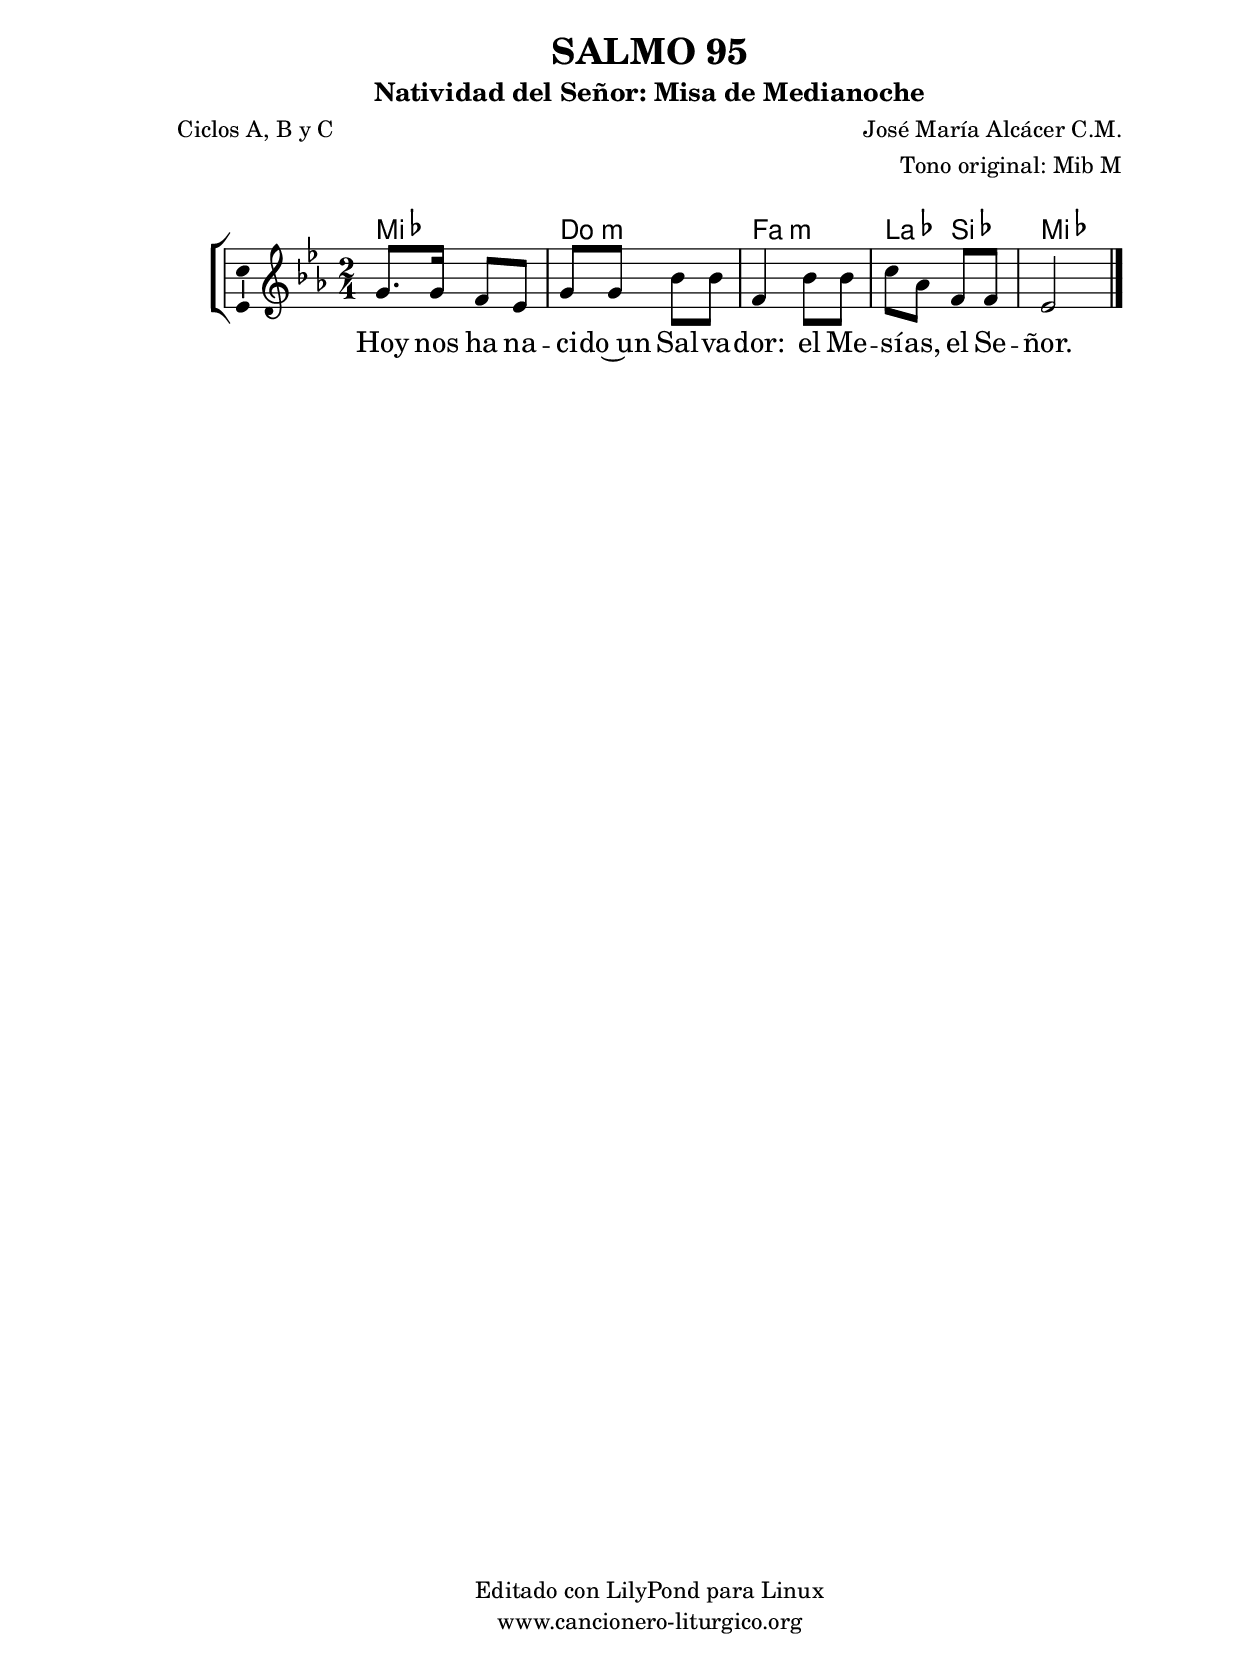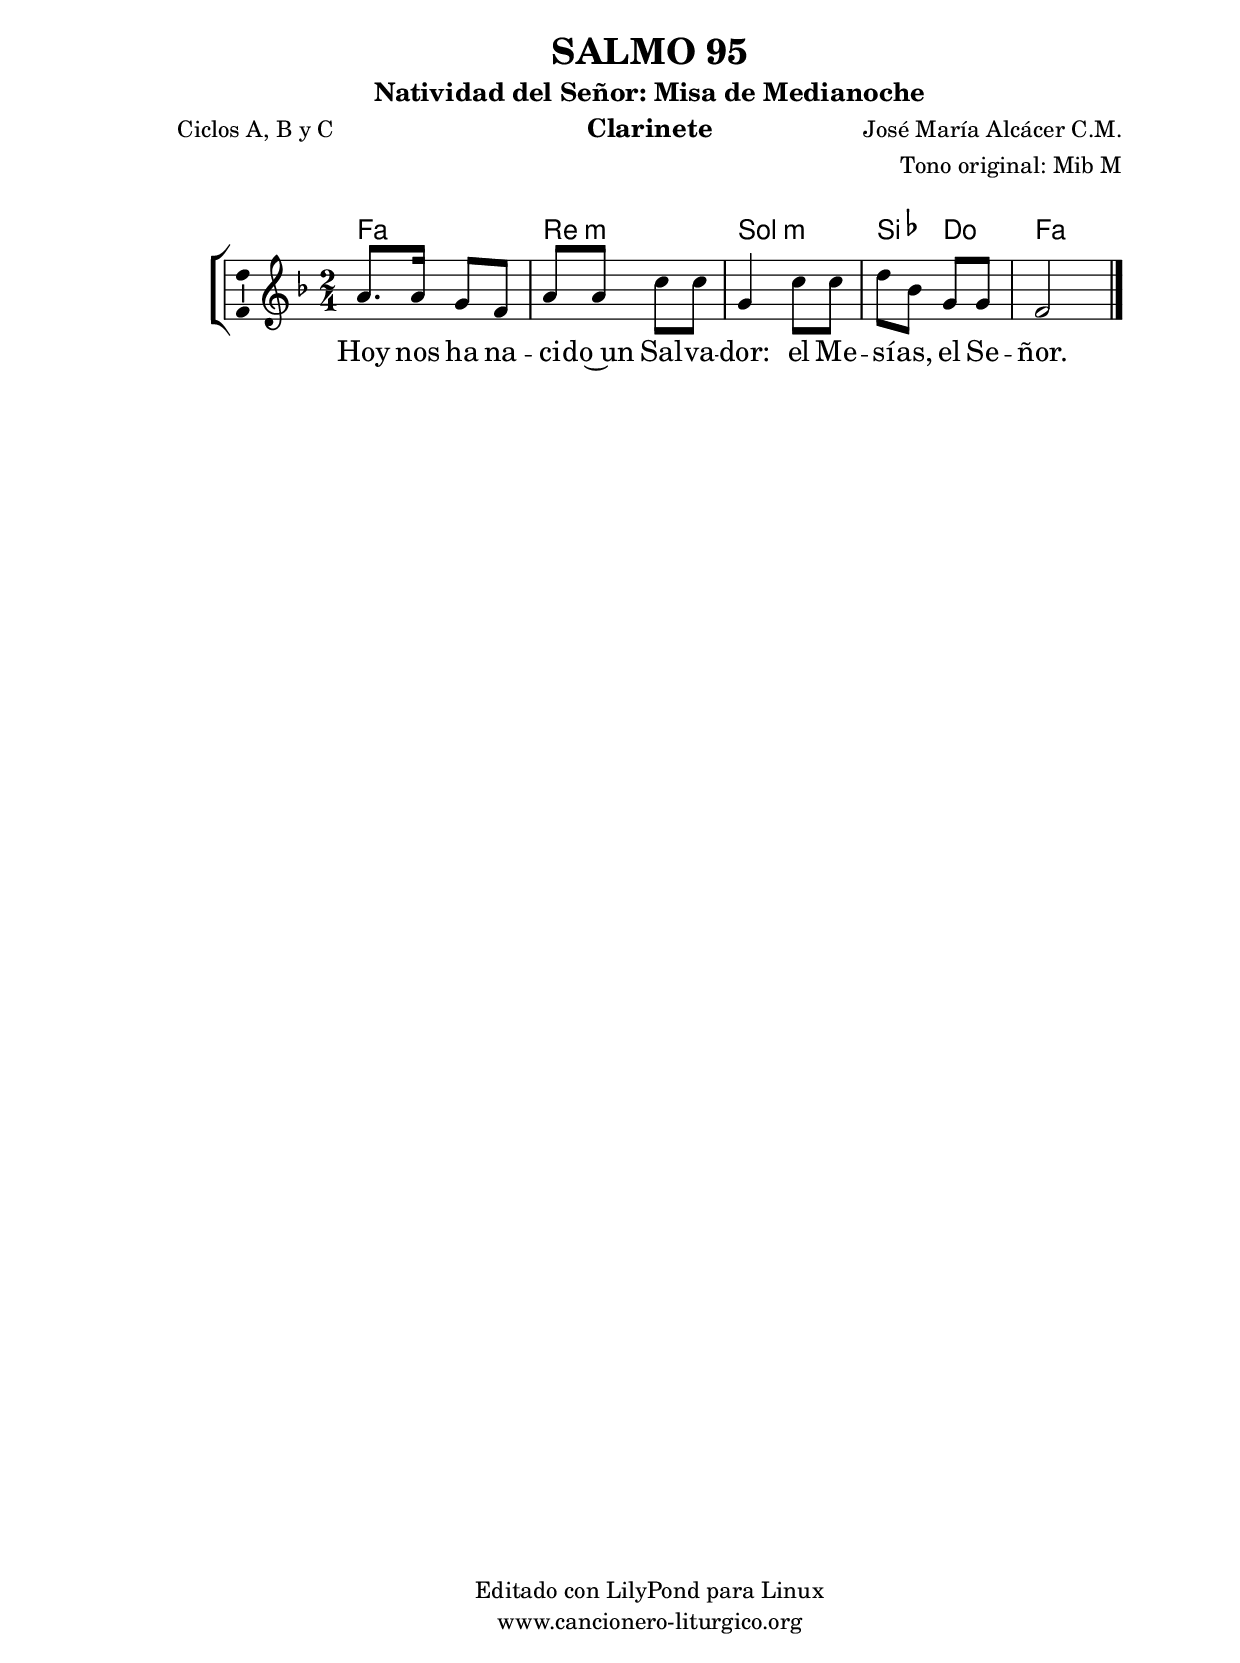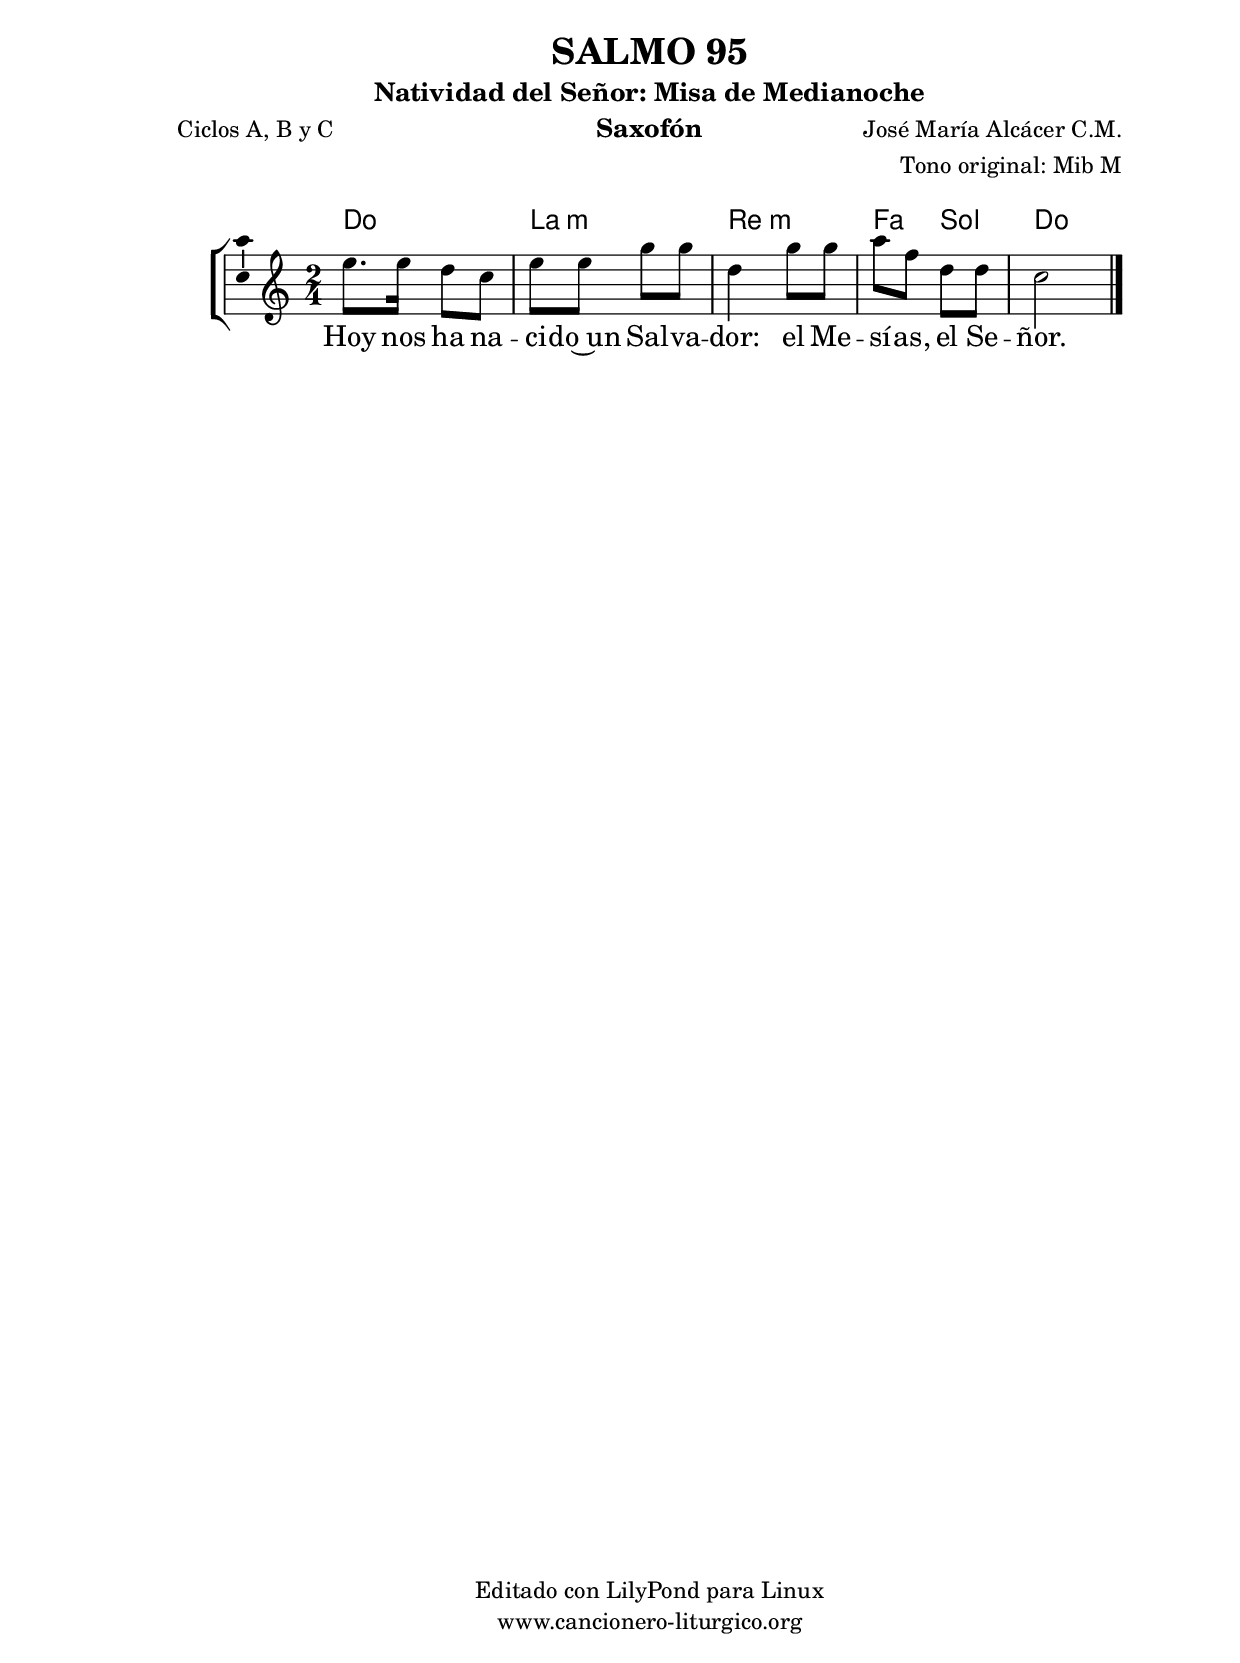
%
%para convertir .midi en .wav:
%timidity filename.midi -Ow -o finename.wav
%
%
%Para convertir de .wav a .mp3:
%lame -h -m j filename.wav
%
%
%para escuchar el midi:
%timidity nombrefichero.midi
%


%versión de lilypond para la que se ha escrito esta partitura:
\version "2.16.0"

	%Tamaño papel
	#(set-default-paper-size "a4")
	%Tamaño partitura
	#(set-global-staff-size 20)
	%No responde al pulsar sobre una nota
	#(ly:set-option 'point-and-click #f)

%parámetros del encabezamiento:
\header {
	title = "SALMO 95"
	subtitle = "Natividad del Señor: Misa de Medianoche"
	composer = "José María Alcácer C.M."
	poet = "Ciclos A, B y C"
	meter = ""
	arranger = "Tono original: Mib M"
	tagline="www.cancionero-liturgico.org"
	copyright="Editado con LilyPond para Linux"
	tiempo = "Navidad"
	usos = "Salmo"
	letra = "Hoy nos ha nacido un Salvador: el Mesías, el Señor."
	}

%parámetros asociados al papel:
\paper  {
	oddHeaderMarkup = \markup {\fill-line { \on-the-fly #not-first-page \fromproperty #'header:title \on-the-fly #not-first-page \fromproperty #'header:composer }}
	evenHeaderMarkup = \markup {\fill-line { \fromproperty #'header:composer \fromproperty #'header:title }}
	#(set-paper-size "a4")
	print-page-number = ##f
	first-page-number = 1
	print-first-page-number = ##f
%	head-separation = 3.0 \cm
	top-margin = 2.0 \cm
	bottom-margin = 0.5\cm
%%%	bottom-margin = -1.0\cm
	left-margin = 3.0 \cm
	line-width = 16.0 \cm 
	indent = 8\mm
	interscoreline = 2.\mm
	between-system-space = 15\mm
%	para que las partituras no llenen la hoja:
	ragged-bottom = ##t
%	idem para la última hoja:
	ragged-last-bottom = ##f
%	para que las partituras llenen el ancho del papel:
	ragged-last = ##f
	after-title-space = 2.5 \cm
%page-count=1
%system-count=8

	%Flexible Vertical Spacing
%	markup-markup-spacing =
%	#'((basic-distance . 15) (minimum-distance . 15) (padding . 3))
	markup-system-spacing =
	#'((basic-distance . 15) (minimum-distance . 15) (padding . 3))
	system-system-spacing =
	#'((basic-distance . 15) (minimum-distance . 15) (padding . 3))
	score-system-spacing =
	#'((basic-distance . 15) (minimum-distance . 15) (padding . 5))
%	top-system-spacing = % header
%	#'((basic-distance . 8) (minimum-distance . 0) (padding . 3))
%	top-markup-spacing =
%	#'((basic-distance . 20) (minimum-distance . 20) (padding . 3))
	last-bottom-spacing = % footer
	#'((basic-distance . 5) (minimum-distance . 5) (padding . 3))
%	score-markup-spacing =
%	#'((basic-distance . 16) (minimum-distance . 13) (padding . 3))

	}


%parámetros que afectan a toda la partitura:
global =  {
	%clave de sol (G):
	\clef G
	%armadura:
%	\transpose ees f
	\key ees \major
	\tempo 4=80
	\set Score.tempoHideNote = ##t
	}


acordes = {
	\italianChords
	\chordmode {
%	\transpose d e
{
ees2 c:m f:m aes4 bes ees2
	}
	}
}

melodia = 
%\transpose d e
{
	\relative c''{

\time 2/4
g8. g16 f8 ees
g8 g bes bes
f4 bes8 bes
c8 aes f f
ees2

	\bar "|."
	}
	}


texto = \lyricmode {
Hoy nos ha na -- ci -- do~un Sal -- va -- dor:
el Me -- sí -- as, el Se -- ñor.
	}


acordesStaff = \context ChordNames = acordesStaff <<
	\set chordChanges = ##t
	\acordes
	>>


vozStaff = \context Voice = vozStaff
\with {\consists "Ambitus_engraver"}
<<
%	\set Staff.instrumentName = ""
%	\set Staff.shortInstrumentName = ""
%	\set Staff.midiInstrument = #"clarinet"
%	\set Staff.midiInstrument = #"cello"
%	\set Staff.midiInstrument = #"flute"
	\set Staff.midiInstrument = #"electric guitar (jazz)"
%	\set Staff.midiInstrument = #"english horn"
%	\set Staff.midiInstrument = #"violin"
%	\set Staff.midiInstrument = #"glockenspiel"
	\set Staff.midiMinimumVolume = #0.7
	\set Staff.midiMaximumVolume = #0.9
	\global
	\melodia
	>>


textoStaff = \context Lyrics = textoStaff <<
	\lyricsto vozStaff \texto
	>>

\book {
	\score {
		\context ChoirStaff {
			\override StaffGroup.SystemStartBracket #'collapse-height = #1
			\override Score.SystemStartBar #'collapse-height = #1
			<<
			\acordesStaff
			\vozStaff
			\textoStaff
			>>
			}
		\layout {
	    		\context {
				\Lyrics
				\override LyricText #'font-size = #2
				}
	   		 \context {
				\Score
				%fontSize = #3
				\override StaffSymbol #'staff-space = #(magstep +3)
				%\override Beam #'thickness = #0.55
				%\override SpacingSpanner #'spacing-increment = #1.0
				%\override Slur #'height-limit = #1.5
				}
			}
		}
	\score {
		\unfoldRepeats
		\context ChoirStaff {
			<<
			\acordesStaff
			\vozStaff
			>>
			}
		\midi {
	  		\context {
	  			\Score
				tempoWholesPerMinute = #(ly:make-moment 70 4)
				}
			}
		}
	}

%Partitura para clarinete
#(define output-suffix "C")
\book {
	\header{
		instrument = "Clarinete"
		}
	\score {
		\context ChoirStaff {
			\override StaffGroup.SystemStartBracket #'collapse-height = #1
			\override Score.SystemStartBar #'collapse-height = #1
\transpose c d
			<<
			\acordesStaff
			\vozStaff
			\textoStaff
			>>
			}
		\layout {
	    		\context {
				\Lyrics
				\override LyricText #'font-size = #2
				}
	   		 \context {
				\Score
				%fontSize = #3
				\override StaffSymbol #'staff-space = #(magstep +3)
				%\override Beam #'thickness = #0.55
				%\override SpacingSpanner #'spacing-increment = #1.0
				%\override Slur #'height-limit = #1.5
				}
			}
		}
	}

%Partitura para saxofón
#(define output-suffix "S")
\book {
	\header{
		instrument = "Saxofón"
		}
	\score {
		\context ChoirStaff {
			\override StaffGroup.SystemStartBracket #'collapse-height = #1
			\override Score.SystemStartBar #'collapse-height = #1
\transpose c a
			<<
			\acordesStaff
			\vozStaff
			\textoStaff
			>>
			}
		\layout {
	    		\context {
				\Lyrics
				\override LyricText #'font-size = #2
				}
	   		 \context {
				\Score
				%fontSize = #3
				\override StaffSymbol #'staff-space = #(magstep +3)
				%\override Beam #'thickness = #0.55
				%\override SpacingSpanner #'spacing-increment = #1.0
				%\override Slur #'height-limit = #1.5
				}
			}
		}
	}

